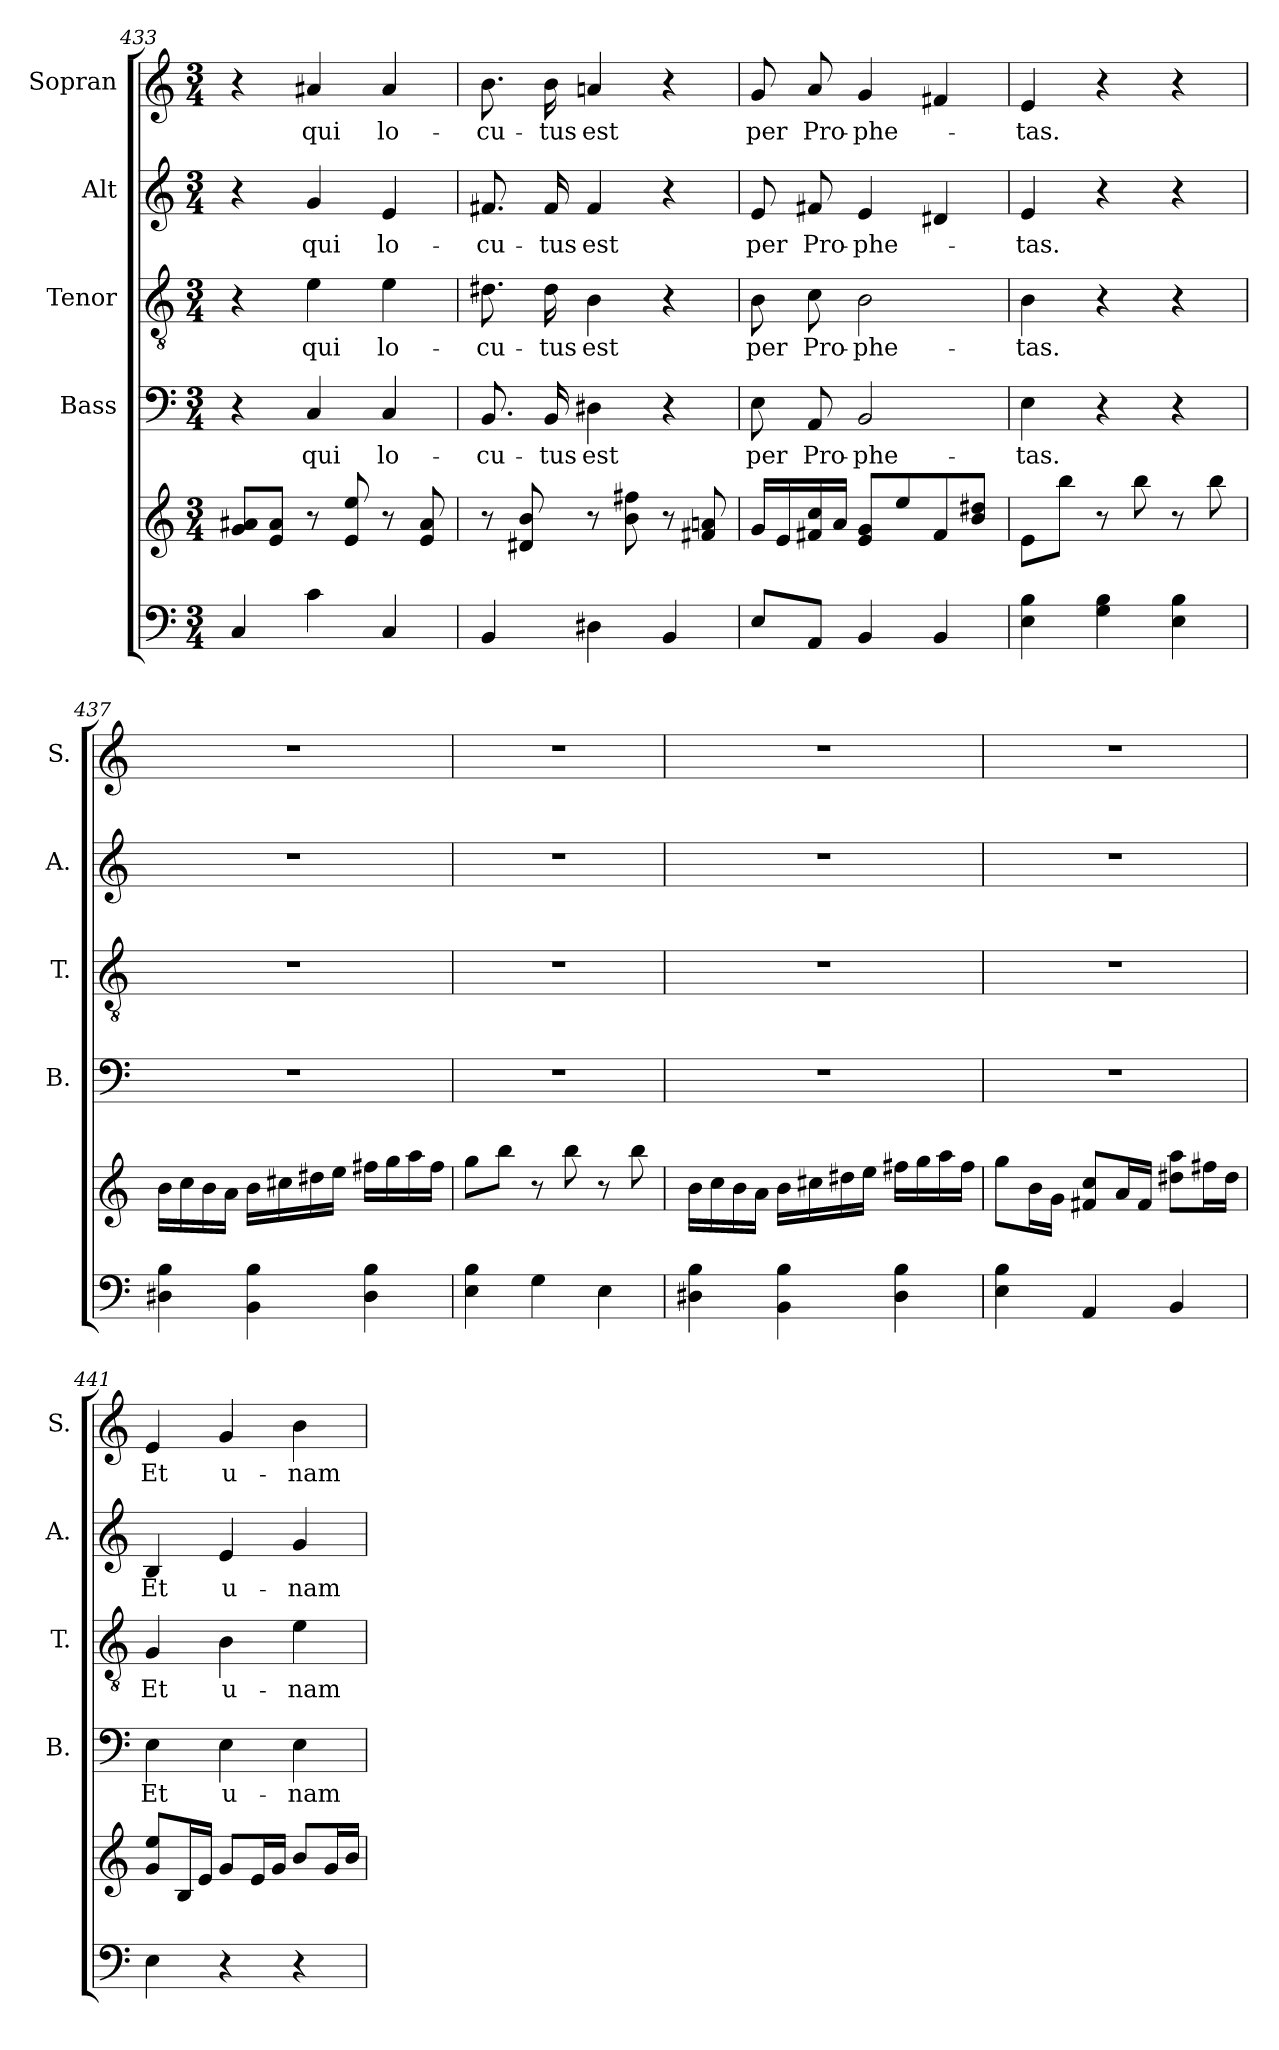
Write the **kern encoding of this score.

**kern	**kern	**kern	**text	**kern	**text	**kern	**text	**kern	**text
*part5	*part5	*part4	*part4	*part3	*part3	*part2	*part2	*part1	*part1
*staff6	*staff5	*staff4	*staff4	*staff3	*staff3	*staff2	*staff2	*staff1	*staff1
*	*	*I"Bass	*	*I"Tenor	*	*I"Alt	*	*I"Sopran	*
*	*	*I'B.	*	*I'T.	*	*I'A.	*	*I'S.	*
*clefF4	*clefG2	*clefF4	*	*clefGv2	*	*clefG2	*	*clefG2	*
*k[]	*k[]	*k[]	*	*k[]	*	*k[]	*	*k[]	*
*C:	*C:	*C:	*	*C:	*	*C:	*	*C:	*
*M3/4	*M3/4	*M3/4	*	*M3/4	*	*M3/4	*	*M3/4	*
=433	=433	=433	=433	=433	=433	=433	=433	=433	=433
4C/	8g/ 8a#X/L	4r	.	4r	.	4r	.	4r	.
.	8e/ 8a#/J	.	.	.	.	.	.	.	.
!	!	!	!LO:LY:b	!	!LO:LY:b	!	!LO:LY:b	!	!LO:LY:b
4c\	8r	4C/	qui	4e\	qui	4g/	qui	4a#X/	qui
.	8e/ 8ee/	.	.	.	.	.	.	.	.
!	!	!	!LO:LY:b	!	!LO:LY:b	!	!LO:LY:b	!	!LO:LY:b
4C/	8r	4C/	lo-	4e\	lo-	4e/	lo-	4a#/	lo-
.	8e/ 8a#/	.	.	.	.	.	.	.	.
=434	=434	=434	=434	=434	=434	=434	=434	=434	=434
!	!	!	!LO:LY:b	!	!LO:LY:b	!	!LO:LY:b	!	!LO:LY:b
4BB/	8r	8.BB/	-cu-	8.d#X\	-cu-	8.f#X/	-cu-	8.b\	-cu-
.	8d#X/ 8b/	.	.	.	.	.	.	.	.
!	!	!	!LO:LY:b	!	!LO:LY:b	!	!LO:LY:b	!	!LO:LY:b
.	.	16BB/	-tus	16d#\	-tus	16f#/	-tus	16b\	-tus
!	!	!	!LO:LY:b	!	!LO:LY:b	!	!LO:LY:b	!	!LO:LY:b
4D#X\	8r	4D#X\	est	4B\	est	4f#/	est	4an/	est
.	8b\ 8ff#X\	.	.	.	.	.	.	.	.
4BB/	8r	4r	.	4r	.	4r	.	4r	.
.	8f#X/ 8an/	.	.	.	.	.	.	.	.
!!LO:PB:g=z
=435	=435	=435	=435	=435	=435	=435	=435	=435	=435
!	!	!	!LO:LY:b	!	!LO:LY:b	!	!LO:LY:b	!	!LO:LY:b
8E/L	16g/LL	8E\	per	8B\	per	8e/	per	8g/	per
.	16e/	.	.	.	.	.	.	.	.
!	!	!	!LO:LY:b	!	!LO:LY:b	!	!LO:LY:b	!	!LO:LY:b
8AA/J	16f#X/ 16cc/	8AA/	Pro-	8c\	Pro-	8f#X/	Pro-	8a/	Pro-
.	16a/JJ	.	.	.	.	.	.	.	.
!	!	!	!LO:LY:b	!	!LO:LY:b	!	!LO:LY:b	!	!LO:LY:b
4BB/	8e/ 8g/L	2BB/	-phe-	2B\	-phe-	4e/	-phe-	4g/	-phe-
.	8ee/	.	.	.	.	.	.	.	.
4BB/	8f#/	.	.	.	.	4d#X/	.	4f#X/	.
.	8b/ 8dd#X/J	.	.	.	.	.	.	.	.
=436	=436	=436	=436	=436	=436	=436	=436	=436	=436
!	!	!	!LO:LY:b	!	!LO:LY:b	!	!LO:LY:b	!	!LO:LY:b
4E\ 4B\	8e\L	4E\	-tas.	4B\	-tas.	4e/	-tas.	4e/	-tas.
.	8bb\J	.	.	.	.	.	.	.	.
4G\ 4B\	8r	4r	.	4r	.	4r	.	4r	.
.	8bb\	.	.	.	.	.	.	.	.
4E\ 4B\	8r	4r	.	4r	.	4r	.	4r	.
.	8bb\	.	.	.	.	.	.	.	.
=437	=437	=437	=437	=437	=437	=437	=437	=437	=437
4D#X\ 4B\	16b\LL	2.r	.	2.r	.	2.r	.	2.r	.
.	16cc\	.	.	.	.	.	.	.	.
.	16b\	.	.	.	.	.	.	.	.
.	16a\JJ	.	.	.	.	.	.	.	.
4BB\ 4B\	16b\LL	.	.	.	.	.	.	.	.
.	16cc#X\	.	.	.	.	.	.	.	.
.	16dd#X\	.	.	.	.	.	.	.	.
.	16ee\JJ	.	.	.	.	.	.	.	.
4D#\ 4B\	16ff#X\LL	.	.	.	.	.	.	.	.
.	16gg\	.	.	.	.	.	.	.	.
.	16aa\	.	.	.	.	.	.	.	.
.	16ff#\JJ	.	.	.	.	.	.	.	.
=438	=438	=438	=438	=438	=438	=438	=438	=438	=438
4E\ 4B\	8gg\L	2.r	.	2.r	.	2.r	.	2.r	.
.	8bb\J	.	.	.	.	.	.	.	.
4G\	8r	.	.	.	.	.	.	.	.
.	8bb\	.	.	.	.	.	.	.	.
4E\	8r	.	.	.	.	.	.	.	.
.	8bb\	.	.	.	.	.	.	.	.
!!LO:LB:g=z
=439	=439	=439	=439	=439	=439	=439	=439	=439	=439
4D#X\ 4B\	16b\LL	2.r	.	2.r	.	2.r	.	2.r	.
.	16cc\	.	.	.	.	.	.	.	.
.	16b\	.	.	.	.	.	.	.	.
.	16a\JJ	.	.	.	.	.	.	.	.
4BB\ 4B\	16b\LL	.	.	.	.	.	.	.	.
.	16cc#X\	.	.	.	.	.	.	.	.
.	16dd#X\	.	.	.	.	.	.	.	.
.	16ee\JJ	.	.	.	.	.	.	.	.
4D#\ 4B\	16ff#X\LL	.	.	.	.	.	.	.	.
.	16gg\	.	.	.	.	.	.	.	.
.	16aa\	.	.	.	.	.	.	.	.
.	16ff#\JJ	.	.	.	.	.	.	.	.
=440	=440	=440	=440	=440	=440	=440	=440	=440	=440
4E\ 4B\	8gg\L	2.r	.	2.r	.	2.r	.	2.r	.
.	16b\L	.	.	.	.	.	.	.	.
.	16g\JJ	.	.	.	.	.	.	.	.
4AA/	8f#X/ 8cc/L	.	.	.	.	.	.	.	.
.	16a/L	.	.	.	.	.	.	.	.
.	16f#/JJ	.	.	.	.	.	.	.	.
4BB/	8dd#X\ 8aa\L	.	.	.	.	.	.	.	.
.	16ff#X\L	.	.	.	.	.	.	.	.
.	16dd#\JJ	.	.	.	.	.	.	.	.
=441	=441	=441	=441	=441	=441	=441	=441	=441	=441
!	!	!	!LO:LY:b	!	!LO:LY:b	!	!LO:LY:b	!	!LO:LY:b
4E\	8g/ 8ee/L	4E\	Et	4G/	Et	4B/	Et	4e/	Et
.	16B/L	.	.	.	.	.	.	.	.
.	16e/JJ	.	.	.	.	.	.	.	.
!	!	!	!LO:LY:b	!	!LO:LY:b	!	!LO:LY:b	!	!LO:LY:b
4r	8g/L	4E\	u-	4B\	u-	4e/	u-	4g/	u-
.	16e/L	.	.	.	.	.	.	.	.
.	16g/JJ	.	.	.	.	.	.	.	.
!	!	!	!LO:LY:b	!	!LO:LY:b	!	!LO:LY:b	!	!LO:LY:b
4r	8b/L	4E\	-nam	4e\	-nam	4g/	-nam	4b\	-nam
.	16g/L	.	.	.	.	.	.	.	.
.	16b/JJ	.	.	.	.	.	.	.	.
=	=	=	=	=	=	=	=	=	=
*-	*-	*-	*-	*-	*-	*-	*-	*-	*-
